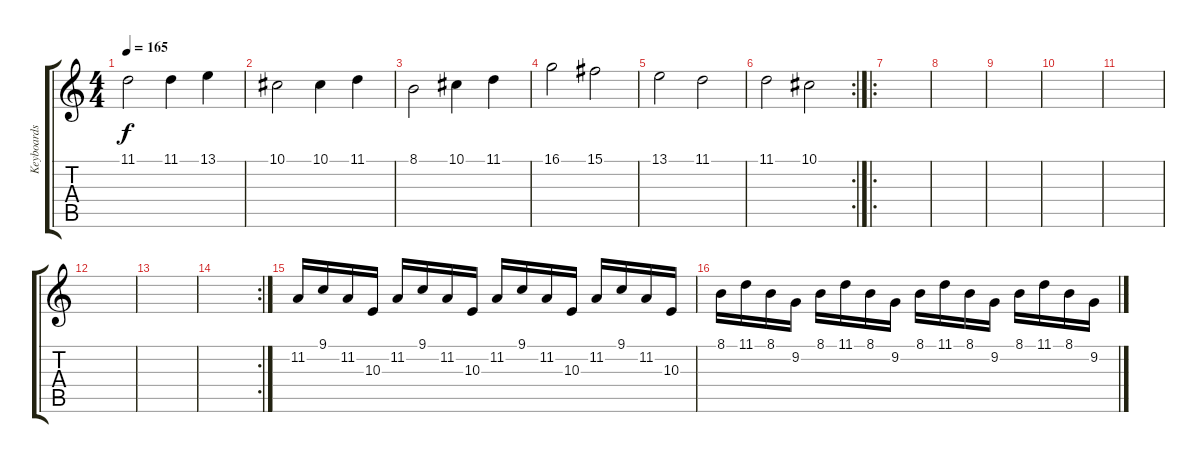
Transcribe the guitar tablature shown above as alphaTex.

\track ("Keyboards" "Keyboards") {instrument harpsichord}
\staff {score tabs}
\tuning (Eb4 Bb3 Gb3 Db3 Ab2 Eb2) {hide}
\ts (4 4)
\tempo 165
\clef g2
\ks c
11.1.2{dy f instrument stringensemble1} 11.1.4 13.1.4 |
10.1.2 10.1.4 11.1.4 |
8.1.2 10.1.4 11.1.4 |
16.1.2 15.1.2 |
13.1.2 11.1.2 |
\rc 2
11.1.2 10.1.2 |
\ro
|
|
|
|
|
|
|
\rc 2
|
11.2.16{instrument harpsichord} 9.1.16 11.2.16 10.3.16 11.2.16 9.1.16 11.2.16 10.3.16 11.2.16 9.1.16 11.2.16 10.3.16 11.2.16 9.1.16 11.2.16 10.3.16 |
8.1.16 11.1.16 8.1.16 9.2.16 8.1.16 11.1.16 8.1.16 9.2.16 8.1.16 11.1.16 8.1.16 9.2.16 8.1.16 11.1.16 8.1.16 9.2.16
